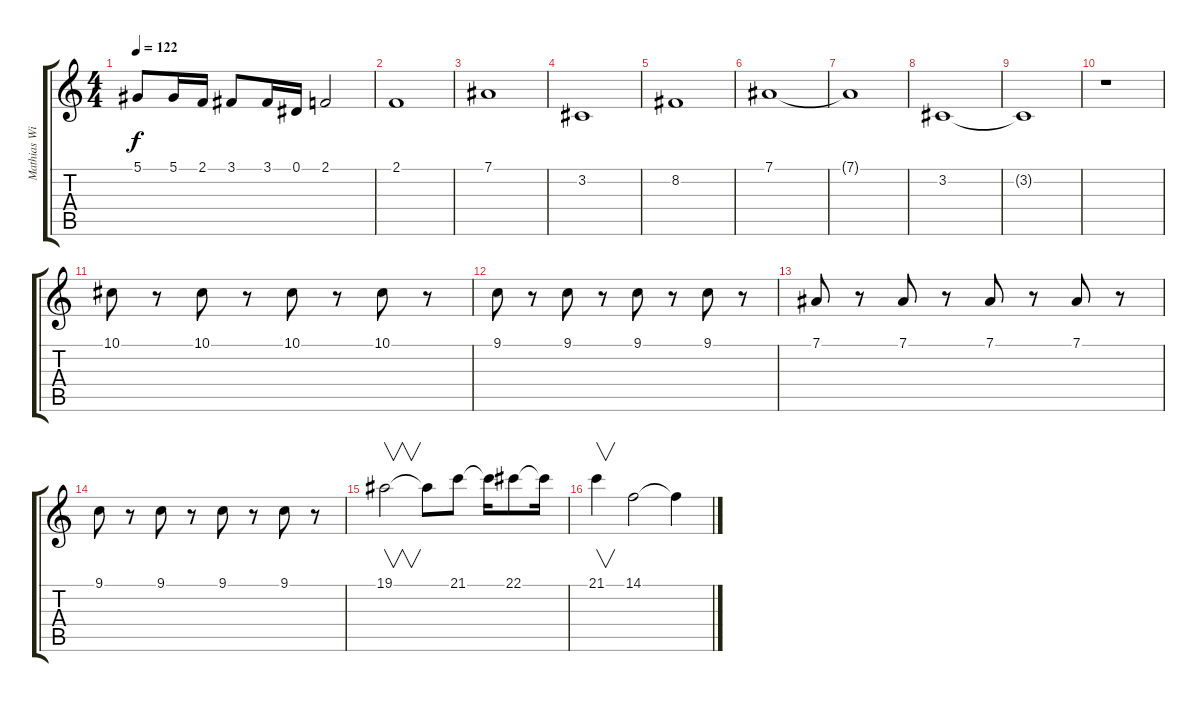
\track ("Mathias Wiesner" "Mathias Wi") {instrument tuba}
\staff {score tabs}
\tuning (Eb4 Bb3 Gb3 Db3 Ab2 Eb2) {hide}
\ts (4 4)
\tempo 122
\clef g2
\ks c
5.1.8{dy f} 5.1.16 2.1.16 3.1.8 3.1.16 0.1.16 2.1.2 |
2.1.1{volume 14} |
7.1.1 |
3.2.1 |
8.2.1 |
7.1.1 |
7.1{t}.1 |
3.2.1 |
3.2{t}.1 |
r.1 |
10.1.8 r.8 10.1.8 r.8 10.1.8 r.8 10.1.8 r.8 |
9.1.8 r.8 9.1.8 r.8 9.1.8 r.8 9.1.8 r.8 |
7.1.8 r.8 7.1.8 r.8 7.1.8 r.8 7.1.8 r.8 |
9.1.8 r.8 9.1.8 r.8 9.1.8 r.8 9.1.8 r.8 |
19.1.2{v volume 4} 19.1{t}.8 21.1.8 21.1{t}.16 22.1.8 22.1{t}.16 |
21.1.4{v} 14.1.2 14.1{t}.4
